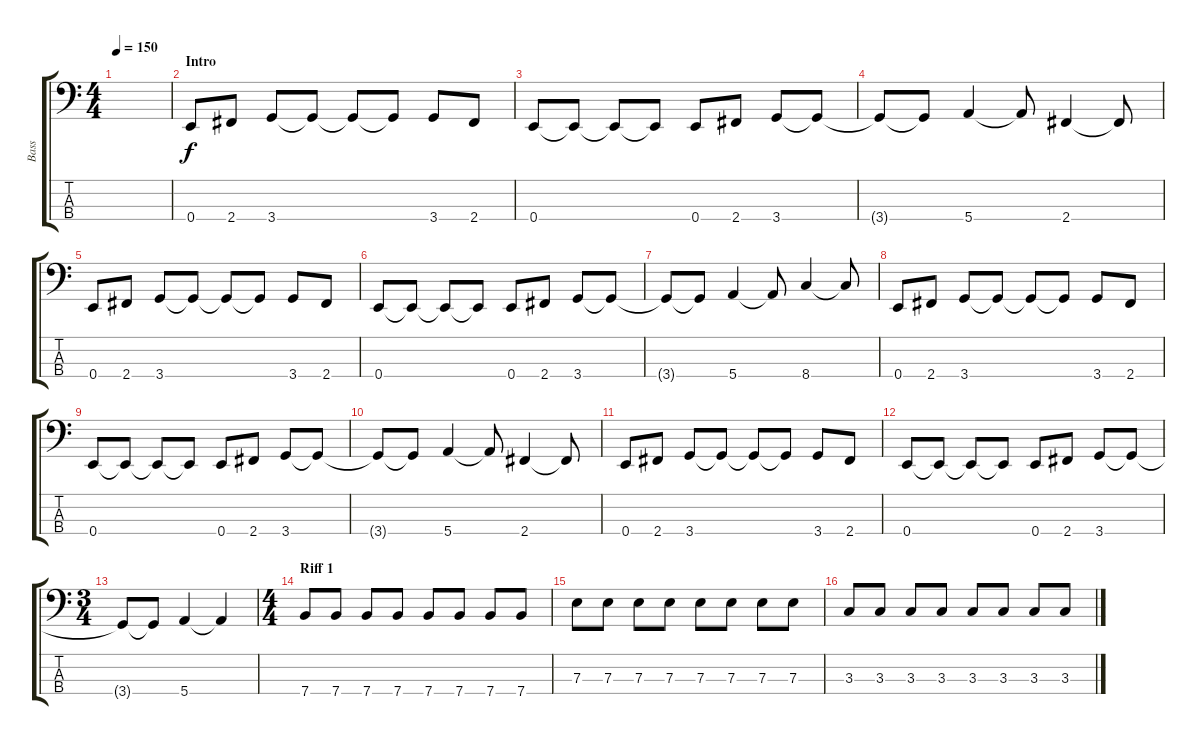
\track ("Bass" "Bass") {instrument electricbassfinger}
\staff {score tabs}
\tuning (G2 D2 A1 E1) {hide}
\ts (4 4)
\tempo 150
\clef f4
\ks c
|
\section ("" "Intro")
0.4.8 2.4.8 3.4.8 3.4{t}.8 3.4{t}.8 3.4{t}.8 3.4.8 2.4.8 |
0.4.8 0.4{t}.8 0.4{t}.8 0.4{t}.8 0.4.8 2.4.8 3.4.8 3.4{t}.8 |
3.4{t}.8 3.4{t}.8 5.4.4 5.4{t}.8 2.4.4 2.4{t}.8 |
0.4.8 2.4.8 3.4.8 3.4{t}.8 3.4{t}.8 3.4{t}.8 3.4.8 2.4.8 |
0.4.8 0.4{t}.8 0.4{t}.8 0.4{t}.8 0.4.8 2.4.8 3.4.8 3.4{t}.8 |
3.4{t}.8 3.4{t}.8 5.4.4 5.4{t}.8 8.4.4 8.4{t}.8 |
0.4.8 2.4.8 3.4.8 3.4{t}.8 3.4{t}.8 3.4{t}.8 3.4.8 2.4.8 |
0.4.8 0.4{t}.8 0.4{t}.8 0.4{t}.8 0.4.8 2.4.8 3.4.8 3.4{t}.8 |
3.4{t}.8 3.4{t}.8 5.4.4 5.4{t}.8 2.4.4 2.4{t}.8 |
0.4.8 2.4.8 3.4.8 3.4{t}.8 3.4{t}.8 3.4{t}.8 3.4.8 2.4.8 |
0.4.8 0.4{t}.8 0.4{t}.8 0.4{t}.8 0.4.8 2.4.8 3.4.8 3.4{t}.8 |
\ts (3 4)
3.4{t}.8 3.4{t}.8 5.4.4 5.4{t}.4 |
\ts (4 4)
\section ("" "Riff 1")
7.4.8 7.4.8 7.4.8 7.4.8 7.4.8 7.4.8 7.4.8 7.4.8 |
7.3.8 7.3.8 7.3.8 7.3.8 7.3.8 7.3.8 7.3.8 7.3.8 |
3.3.8 3.3.8 3.3.8 3.3.8 3.3.8 3.3.8 3.3.8 3.3.8
